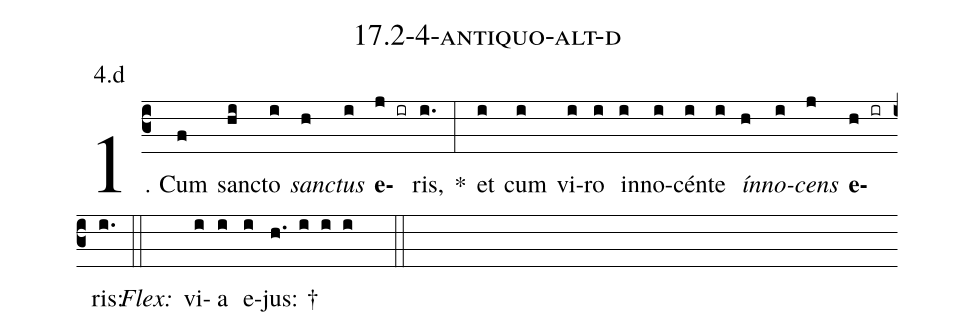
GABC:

name: 17.2-4-antiquo-alt-d;
annotation: 4.d;
%%
(c3)1. Cum(f) sanc(hi)to(i) <i>sanc</i>(h)<i>tus</i>(i) <b>e</b>(j ir)ris,(i.) *(:) et(i) cum(i) vi(i)ro(i) in(i)no(i)cén(i)te(i) <i>ín</i>(h)<i>no</i>(i)<i>cens</i>(j) <b>e</b>(h ir)ris:(i.) (::)
<i>Flex:</i>()  vi(i)a(i) e(i)jus: †(h. i i i  ::)
